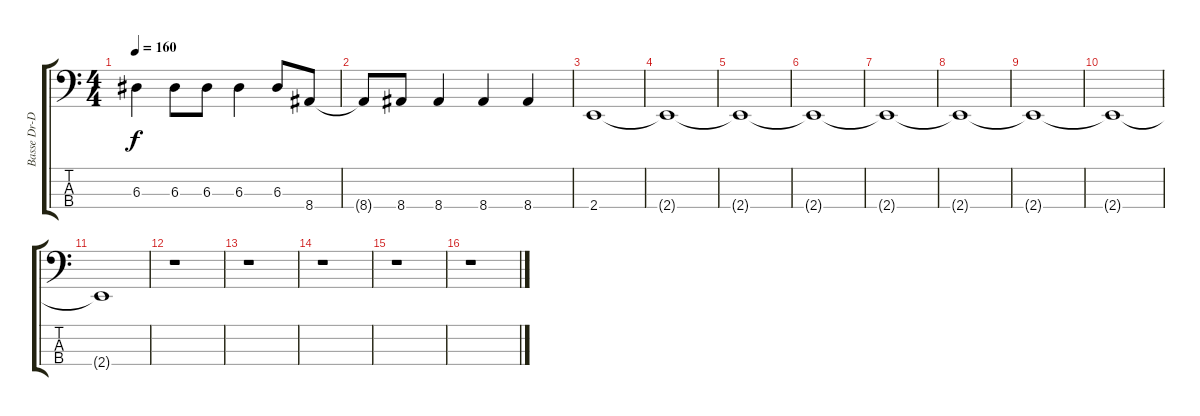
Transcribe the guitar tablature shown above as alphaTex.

\track ("Basse Dr-D" "Basse Dr-D") {instrument electricbasspick}
\staff {score tabs}
\tuning (G2 D2 A1 D1) {hide}
\ts (4 4)
\tempo 160
\clef f4
\ks c
6.3.4{dy f} 6.3.8 6.3.8 6.3.4 6.3.8 8.4.8 |
8.4{t}.8 8.4.8 8.4.4 8.4.4 8.4.4 |
2.4.1 |
2.4{t}.1 |
2.4{t}.1 |
2.4{t}.1 |
2.4{t}.1 |
2.4{t}.1 |
2.4{t}.1 |
2.4{t}.1 |
2.4{t}.1 |
r.1 |
r.1 |
r.1 |
r.1 |
r.1
